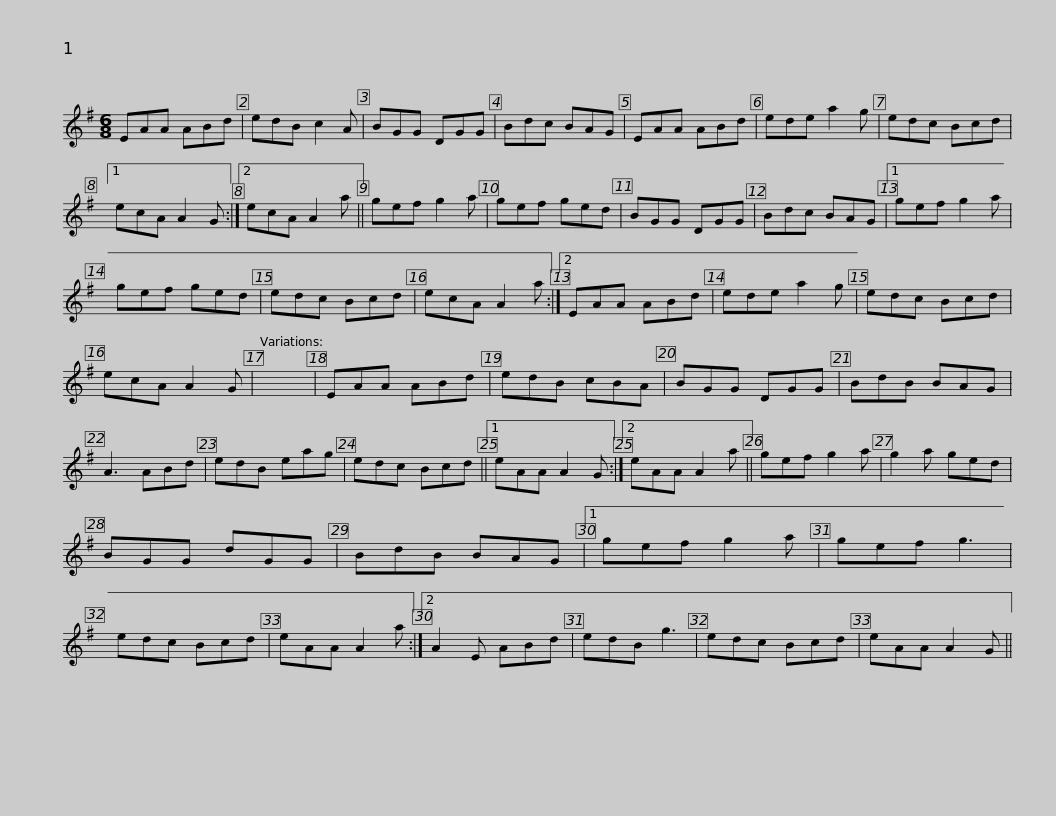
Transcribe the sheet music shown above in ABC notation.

X:1
L:1/8
M:6/8
I:linebreak $
K:G
V:1 treble
V:1
 EAA ABd | edB c2 A | BGG DGG | Bdc BAG | EAA ABd | %5
 ede a2 g | edc Bcd |1$ ecA A2 G :|2 ecA A2 a || gef g2 a | %10
 gef ged | BGG DGG | Bdc BAG |1 gef g2 a | gef ged |$ %15
 edc Bcd | ecA A2 a :|2 EAA ABd | ede a2 g | edc Bcd | %20
 ecA A2 G | x6 | EAA ABd |$ edB cBA | BGG DGG | %25
 BdB BAG | A3 ABd | edB eag | edc Bcd ||1 eAA A2 G :|2 %30
 eAA A2 a ||$ gef g2 a | g2 a ged | BGG dGG | BdB BAG |1 %35
 gef g2 a | gef g3 | edc Bcd | eAA A2 a :|2$ A2 E ABd | %40
 edB g3 | edc Bcd | eAA A2 G || %43
